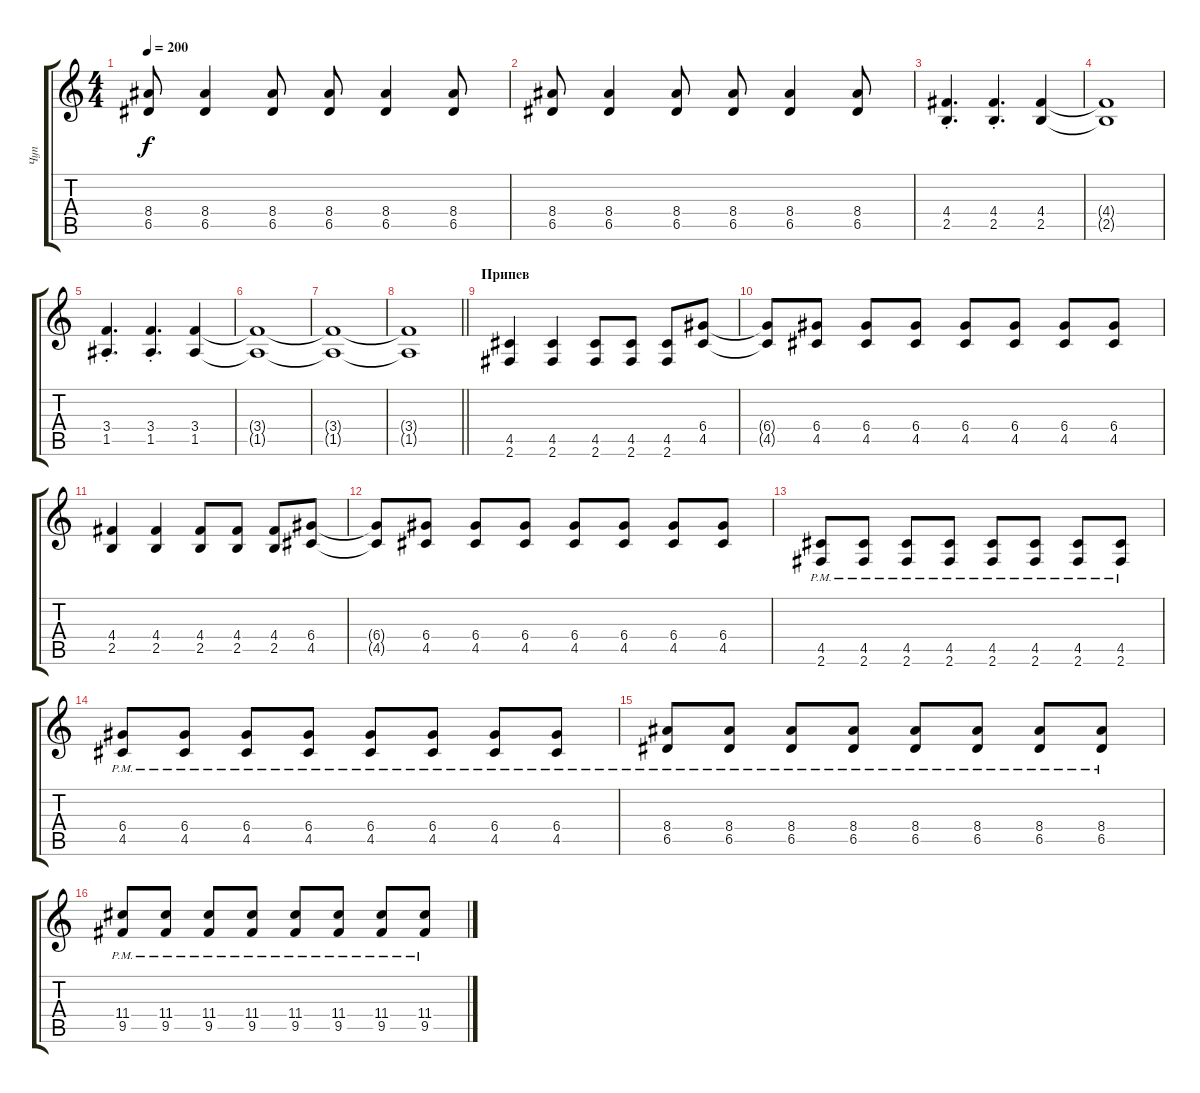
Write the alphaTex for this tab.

\track ("Чуп" "Чуп") {instrument overdrivenguitar}
\staff {score tabs}
\tuning (E4 B3 G3 D3 A2 E2) {hide}
\ts (4 4)
\tempo 200
\clef g2
\ks c
(8.4 6.5).8{dy f} (8.4 6.5).4 (8.4 6.5).8 (8.4 6.5).8 (8.4 6.5).4 (8.4 6.5).8 |
(8.4 6.5).8 (8.4 6.5).4 (8.4 6.5).8 (8.4 6.5).8 (8.4 6.5).4 (8.4 6.5).8 |
(4.4{st} 2.5{st}).4{d} (4.4{st} 2.5{st}).4{d} (4.4 2.5).4 |
(4.4{t} 2.5{t}).1 |
(3.4{st} 1.5{st}).4{d} (3.4{st} 1.5{st}).4{d} (3.4 1.5).4 |
(3.4{t} 1.5{t}).1 |
(3.4{t} 1.5{t}).1 |
\barLineRight lightlight
(3.4{t} 1.5{t}).1 |
\section ("" "Припев")
(4.5 2.6).4 (4.5 2.6).4 (4.5 2.6).8 (4.5 2.6).8 (4.5 2.6).8 (6.4 4.5).8 |
(6.4{t} 4.5{t}).8 (6.4 4.5).8 (6.4 4.5).8 (6.4 4.5).8 (6.4 4.5).8 (6.4 4.5).8 (6.4 4.5).8 (6.4 4.5).8 |
(4.4 2.5).4 (4.4 2.5).4 (4.4 2.5).8 (4.4 2.5).8 (4.4 2.5).8 (6.4 4.5).8 |
(6.4{t} 4.5{t}).8 (6.4 4.5).8 (6.4 4.5).8 (6.4 4.5).8 (6.4 4.5).8 (6.4 4.5).8 (6.4 4.5).8 (6.4 4.5).8 |
(4.5{pm} 2.6{pm}).8 (4.5{pm} 2.6{pm}).8 (4.5{pm} 2.6{pm}).8 (4.5{pm} 2.6{pm}).8 (4.5{pm} 2.6{pm}).8 (4.5{pm} 2.6{pm}).8 (4.5{pm} 2.6{pm}).8 (4.5{pm} 2.6{pm}).8 |
(6.4{pm} 4.5{pm}).8 (6.4{pm} 4.5{pm}).8 (6.4{pm} 4.5{pm}).8 (6.4{pm} 4.5{pm}).8 (6.4{pm} 4.5{pm}).8 (6.4{pm} 4.5{pm}).8 (6.4{pm} 4.5{pm}).8 (6.4{pm} 4.5{pm}).8 |
(8.4{pm} 6.5{pm}).8 (8.4{pm} 6.5{pm}).8 (8.4{pm} 6.5{pm}).8 (8.4{pm} 6.5{pm}).8 (8.4{pm} 6.5{pm}).8 (8.4{pm} 6.5{pm}).8 (8.4{pm} 6.5{pm}).8 (8.4{pm} 6.5{pm}).8 |
(11.4{pm} 9.5{pm}).8 (11.4{pm} 9.5{pm}).8 (11.4{pm} 9.5{pm}).8 (11.4{pm} 9.5{pm}).8 (11.4{pm} 9.5{pm}).8 (11.4{pm} 9.5{pm}).8 (11.4{pm} 9.5{pm}).8 (11.4{pm} 9.5{pm}).8
